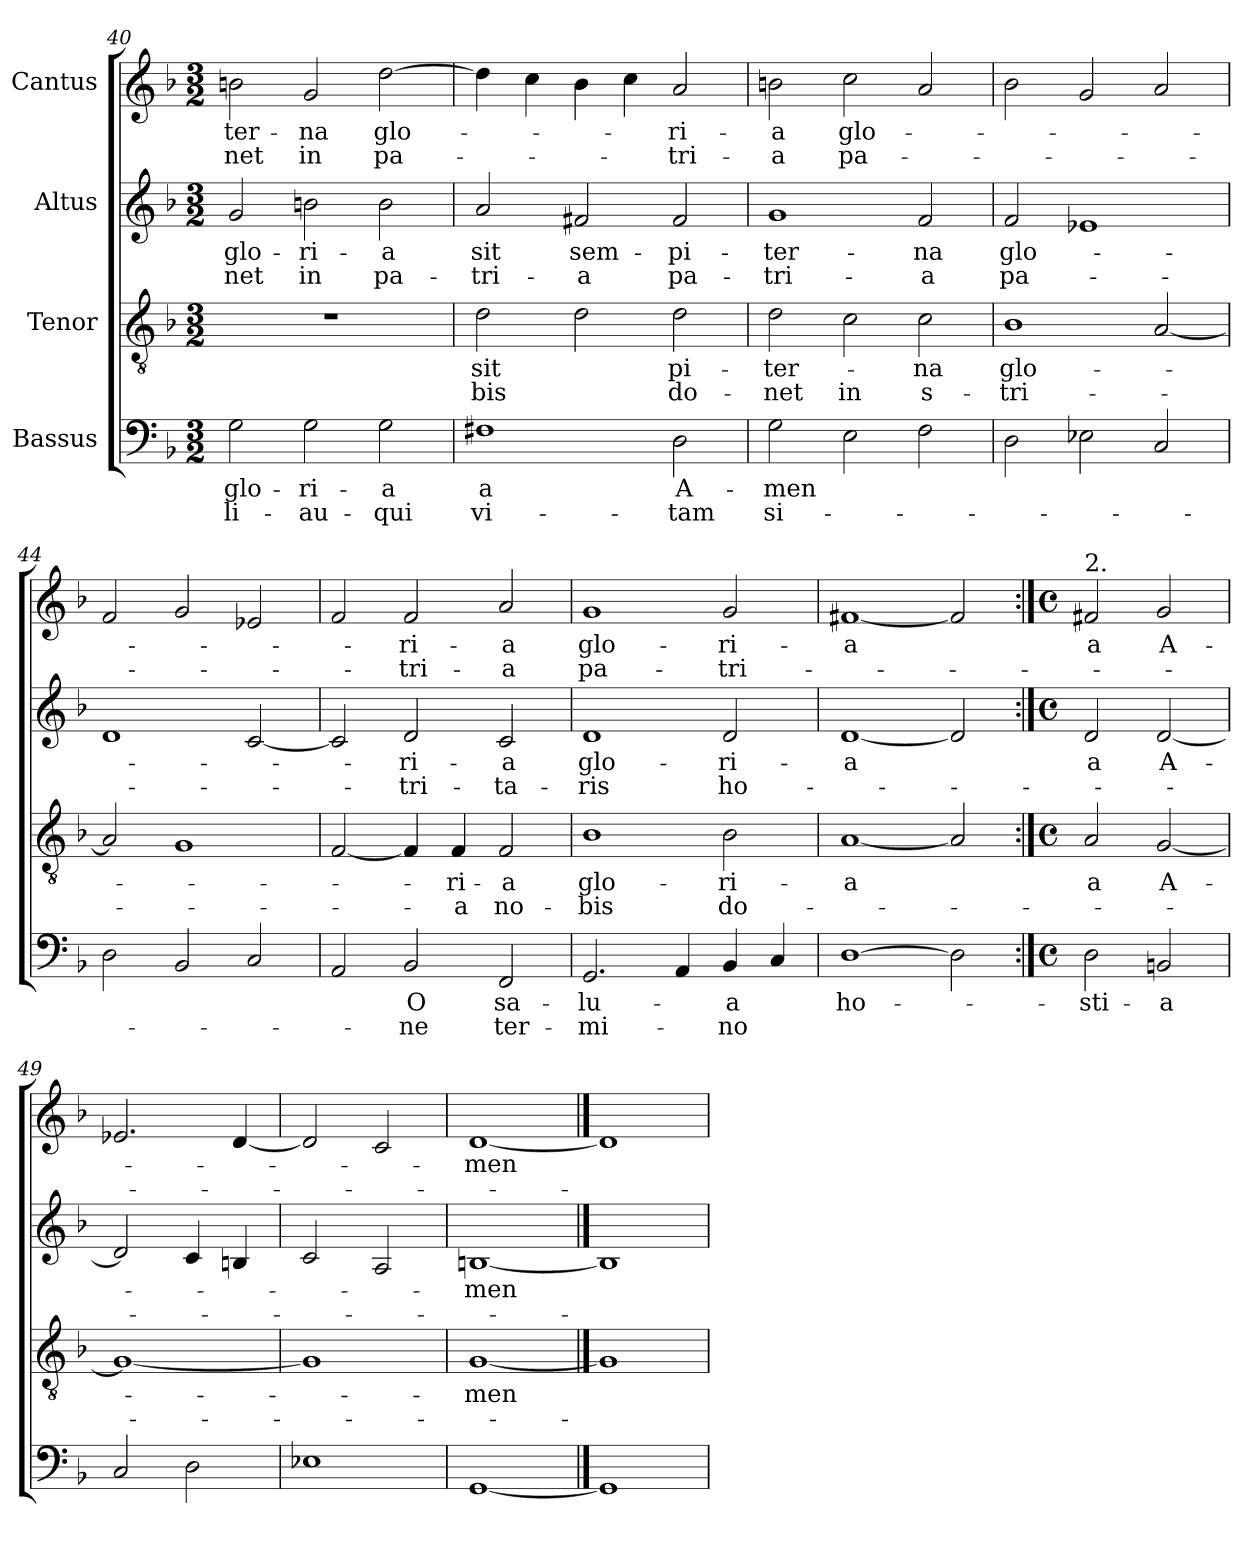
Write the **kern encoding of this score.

**kern	**text	**text	**kern	**text	**text	**kern	**text	**text	**kern	**text	**text
*part4	*part4	*part4	*part3	*part3	*part3	*part2	*part2	*part2	*part1	*part1	*part1
*staff4	*staff4	*staff4	*staff3	*staff3	*staff3	*staff2	*staff2	*staff2	*staff1	*staff1	*staff1
*I"Bassus	*	*	*I"Tenor	*	*	*I"Altus	*	*	*I"Cantus	*	*
*clefF4	*	*	*clefGv2	*	*	*clefG2	*	*	*clefG2	*	*
*k[b-]	*	*	*k[b-]	*	*	*k[b-]	*	*	*k[b-]	*	*
*F:	*	*	*F:	*	*	*F:	*	*	*F:	*	*
*M3/2	*	*	*M3/2	*	*	*M3/2	*	*	*M3/2	*	*
=40	=40	=40	=40	=40	=40	=40	=40	=40	=40	=40	=40
!	!LO:LY:b	!LO:LY:b	!LO:N:vis=1	!	!	!	!LO:LY:b	!LO:LY:b	!	!LO:LY:b	!LO:LY:b
2G\	glo-	-li-	1.r	.	.	2g/	glo-	-net	2bn\	-ter-	-net
!	!LO:LY:b	!LO:LY:b	!	!	!	!	!LO:LY:b	!LO:LY:b	!	!LO:LY:b	!LO:LY:b
2G\	-ri-	-au-	.	.	.	2bn\	-ri-	in	2g/	-na	in
!	!LO:LY:b	!LO:LY:b	!	!	!	!	!LO:LY:b	!LO:LY:b	!	!LO:LY:b	!LO:LY:b
2G\	-a	-qui	.	.	.	2b\	-a	pa-	[>2dd\	glo-	pa-
=41	=41	=41	=41	=41	=41	=41	=41	=41	=41	=41	=41
!	!LO:LY:b	!LO:LY:b	!	!LO:LY:b	!LO:LY:b	!	!LO:LY:b	!LO:LY:b	!	!	!
1F#X	a	vi-	2d\	sit	-bis	2a/	sit	-tri-	4dd\]	.	.
.	.	.	.	.	.	.	.	.	4cc\	.	.
!	!	!	!	!	!	!	!LO:LY:b	!LO:LY:b	!	!	!
.	.	.	2d\	.	.	2f#X/	sem-	-a	4b-\	.	.
.	.	.	.	.	.	.	.	.	4cc\	.	.
!	!LO:LY:b	!LO:LY:b	!	!LO:LY:b	!LO:LY:b	!	!LO:LY:b	!LO:LY:b	!	!LO:LY:b	!LO:LY:b
2D\	A-	-tam	2d\	-pi-	do-	2f#/	-pi-	pa-	2a/	-ri-	-tri-
=42	=42	=42	=42	=42	=42	=42	=42	=42	=42	=42	=42
!	!LO:LY:b	!LO:LY:b	!	!LO:LY:b	!LO:LY:b	!	!LO:LY:b	!LO:LY:b	!	!LO:LY:b	!LO:LY:b
2G\	-men	si-	2d\	-ter-	-net	1g	-ter-	-tri-	2bn\	-a	-a
!	!	!	!	!	!LO:LY:b	!	!	!	!	!LO:LY:b	!LO:LY:b
2E\	.	.	2c\	.	in	.	.	.	2cc\	glo-	pa-
!	!	!	!	!LO:LY:b	!LO:LY:b	!	!LO:LY:b	!LO:LY:b	!	!	!
2F\	.	.	2c\	-na	s-	2f/	-na	-a	2a/	.	.
!!LO:PB:g=z
=43	=43	=43	=43	=43	=43	=43	=43	=43	=43	=43	=43
!	!	!	!	!LO:LY:b	!LO:LY:b	!	!LO:LY:b	!LO:LY:b	!	!	!
2D\	.	.	1B-	glo-	-tri-	2f/	glo-	pa-	2b-\	.	.
2E-X\	.	.	.	.	.	1e-X	.	.	2g/	.	.
2C/	.	.	[<2A/	.	.	.	.	.	2a/	.	.
=44	=44	=44	=44	=44	=44	=44	=44	=44	=44	=44	=44
2D\	.	.	2A/]	.	.	1d	.	.	2f/	.	.
2BB-/	.	.	1G	.	.	.	.	.	2g/	.	.
2C/	.	.	.	.	.	[<2c/	.	.	2e-X/	.	.
=45	=45	=45	=45	=45	=45	=45	=45	=45	=45	=45	=45
2AA/	.	.	[<2F/	.	.	2c/]	.	.	2f/	.	.
!	!LO:LY:b	!LO:LY:b	!	!	!	!	!LO:LY:b	!LO:LY:b	!	!LO:LY:b	!LO:LY:b
2BB-/	O	-ne	4F/]	.	.	2d/	-ri-	-tri-	2f/	-ri-	-tri-
!	!	!	!	!LO:LY:b	!LO:LY:b	!	!	!	!	!	!
.	.	.	4F/	-ri-	-a	.	.	.	.	.	.
!	!LO:LY:b	!LO:LY:b	!	!LO:LY:b	!LO:LY:b	!	!LO:LY:b	!LO:LY:b	!	!LO:LY:b	!LO:LY:b
2FF/	sa-	ter-	2F/	-a	no-	2c/	-a	-ta-	2a/	-a	-a
=46	=46	=46	=46	=46	=46	=46	=46	=46	=46	=46	=46
!	!LO:LY:b	!LO:LY:b	!	!LO:LY:b	!LO:LY:b	!	!LO:LY:b	!LO:LY:b	!	!LO:LY:b	!LO:LY:b
2.GG/	-lu-	-mi-	1B-	glo-	-bis	1d	glo-	-ris	1g	glo-	pa-
4AA/	.	.	.	.	.	.	.	.	.	.	.
!	!LO:LY:b	!LO:LY:b	!	!LO:LY:b	!LO:LY:b	!	!LO:LY:b	!LO:LY:b	!	!LO:LY:b	!LO:LY:b
4BB-/	-a	-no	2B-\	-ri-	do-	2d/	-ri-	ho-	2g/	-ri-	-tri-
4C/	.	.	.	.	.	.	.	.	.	.	.
=47	=47	=47	=47	=47	=47	=47	=47	=47	=47	=47	=47
!	!LO:LY:b:rj	!	!	!LO:LY:b:rj	!	!	!LO:LY:b:rj	!	!	!LO:LY:b:rj	!
[>1D	ho-	.	[<1A	-a	.	[<1d	-a	.	[<1f#X	-a	.
2D\]	.	.	2A/]	.	.	2d/]	.	.	2f#/]	.	.
!!LO:LB:g=z
=48:|!	=48:|!	=48:|!	=48:|!	=48:|!	=48:|!	=48:|!	=48:|!	=48:|!	=48:|!	=48:|!	=48:|!
*M4/4	*	*	*M4/4	*	*	*M4/4	*	*	*M4/4	*	*
*met(c)	*	*	*met(c)	*	*	*met(c)	*	*	*met(c)	*	*
!	!	!	!	!	!	!	!	!	!LO:TX:a:t=2.	!	!
!	!LO:LY:b	!	!	!LO:LY:b	!	!	!LO:LY:b	!	!	!LO:LY:b	!
2D\	-sti-	.	2A/	a	.	2d/	a	.	2f#X/	a	.
!	!LO:LY:b	!	!	!LO:LY:b	!	!	!LO:LY:b	!	!	!LO:LY:b	!
2BBn/	-a	.	[<2G/	A-	.	[<2d/	A-	.	2g/	A-	.
=49	=49	=49	=49	=49	=49	=49	=49	=49	=49	=49	=49
2C/	.	.	1G_	.	.	2d/]	.	.	2.e-X/	.	.
2D\	.	.	.	.	.	4c/	.	.	.	.	.
.	.	.	.	.	.	4Bn/	.	.	[<4d/	.	.
=50	=50	=50	=50	=50	=50	=50	=50	=50	=50	=50	=50
1E-X	.	.	1G]	.	.	2c/	.	.	2d/]	.	.
.	.	.	.	.	.	2A/	.	.	2c/	.	.
=51	=51	=51	=51	=51	=51	=51	=51	=51	=51	=51	=51
!	!	!	!	!LO:LY:b	!	!	!LO:LY:b	!	!	!LO:LY:b	!
[1GG	.	.	[1G	-men	.	[1Bn	-men	.	[1d	-men	.
==52	==52	==52	==52	==52	==52	==52	==52	==52	==52	==52	==52
1GG]	.	.	1G]	.	.	1B]	.	.	1d]	.	.
=	=	=	=	=	=	=	=	=	=	=	=
*-	*-	*-	*-	*-	*-	*-	*-	*-	*-	*-	*-
